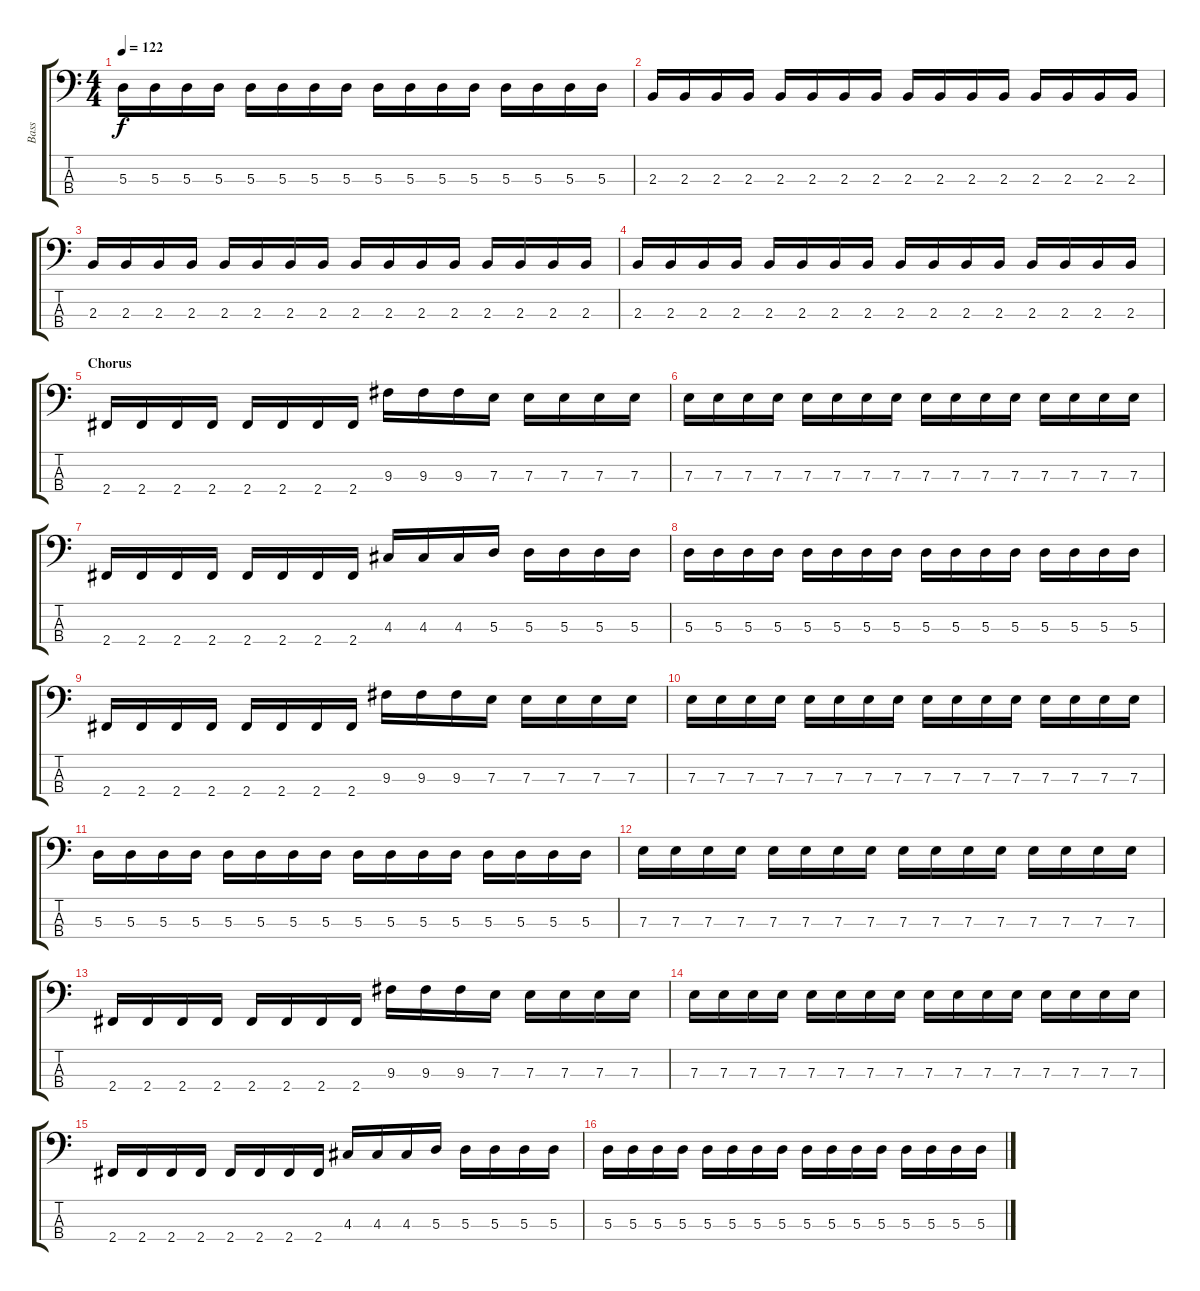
\track ("Bass" "Bass") {instrument acousticbass}
\staff {score tabs}
\tuning (G2 D2 A1 E1) {hide}
\ts (4 4)
\tempo 122
\clef f4
\ks c
5.3.16{dy f} 5.3.16 5.3.16 5.3.16 5.3.16 5.3.16 5.3.16 5.3.16 5.3.16 5.3.16 5.3.16 5.3.16 5.3.16 5.3.16 5.3.16 5.3.16 |
2.3.16 2.3.16 2.3.16 2.3.16 2.3.16 2.3.16 2.3.16 2.3.16 2.3.16 2.3.16 2.3.16 2.3.16 2.3.16 2.3.16 2.3.16 2.3.16 |
2.3.16 2.3.16 2.3.16 2.3.16 2.3.16 2.3.16 2.3.16 2.3.16 2.3.16 2.3.16 2.3.16 2.3.16 2.3.16 2.3.16 2.3.16 2.3.16 |
2.3.16 2.3.16 2.3.16 2.3.16 2.3.16 2.3.16 2.3.16 2.3.16 2.3.16 2.3.16 2.3.16 2.3.16 2.3.16 2.3.16 2.3.16 2.3.16 |
\section ("" "Chorus")
2.4.16 2.4.16 2.4.16 2.4.16 2.4.16 2.4.16 2.4.16 2.4.16 9.3.16 9.3.16 9.3.16 7.3.16 7.3.16 7.3.16 7.3.16 7.3.16 |
7.3.16 7.3.16 7.3.16 7.3.16 7.3.16 7.3.16 7.3.16 7.3.16 7.3.16 7.3.16 7.3.16 7.3.16 7.3.16 7.3.16 7.3.16 7.3.16 |
2.4.16 2.4.16 2.4.16 2.4.16 2.4.16 2.4.16 2.4.16 2.4.16 4.3.16 4.3.16 4.3.16 5.3.16 5.3.16 5.3.16 5.3.16 5.3.16 |
5.3.16 5.3.16 5.3.16 5.3.16 5.3.16 5.3.16 5.3.16 5.3.16 5.3.16 5.3.16 5.3.16 5.3.16 5.3.16 5.3.16 5.3.16 5.3.16 |
2.4.16 2.4.16 2.4.16 2.4.16 2.4.16 2.4.16 2.4.16 2.4.16 9.3.16 9.3.16 9.3.16 7.3.16 7.3.16 7.3.16 7.3.16 7.3.16 |
7.3.16 7.3.16 7.3.16 7.3.16 7.3.16 7.3.16 7.3.16 7.3.16 7.3.16 7.3.16 7.3.16 7.3.16 7.3.16 7.3.16 7.3.16 7.3.16 |
5.3.16 5.3.16 5.3.16 5.3.16 5.3.16 5.3.16 5.3.16 5.3.16 5.3.16 5.3.16 5.3.16 5.3.16 5.3.16 5.3.16 5.3.16 5.3.16 |
7.3.16 7.3.16 7.3.16 7.3.16 7.3.16 7.3.16 7.3.16 7.3.16 7.3.16 7.3.16 7.3.16 7.3.16 7.3.16 7.3.16 7.3.16 7.3.16 |
2.4.16 2.4.16 2.4.16 2.4.16 2.4.16 2.4.16 2.4.16 2.4.16 9.3.16 9.3.16 9.3.16 7.3.16 7.3.16 7.3.16 7.3.16 7.3.16 |
7.3.16 7.3.16 7.3.16 7.3.16 7.3.16 7.3.16 7.3.16 7.3.16 7.3.16 7.3.16 7.3.16 7.3.16 7.3.16 7.3.16 7.3.16 7.3.16 |
2.4.16 2.4.16 2.4.16 2.4.16 2.4.16 2.4.16 2.4.16 2.4.16 4.3.16 4.3.16 4.3.16 5.3.16 5.3.16 5.3.16 5.3.16 5.3.16 |
5.3.16 5.3.16 5.3.16 5.3.16 5.3.16 5.3.16 5.3.16 5.3.16 5.3.16 5.3.16 5.3.16 5.3.16 5.3.16 5.3.16 5.3.16 5.3.16
